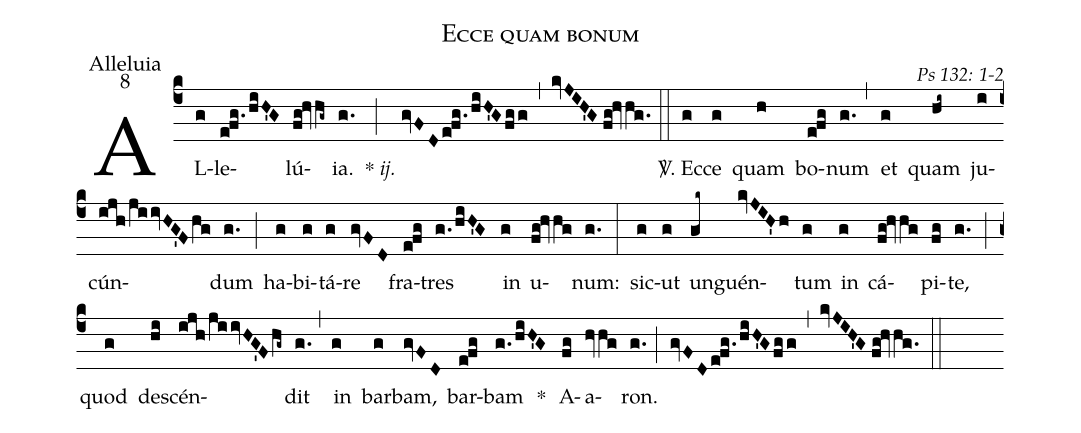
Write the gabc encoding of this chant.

name: Ecce quam bonum;
office-part: Alleluia;
mode: 8;
commentary: Ps 132: 1-2;
%%
(c4) AL(g)le(e!fg./hiH'G)lú(fg!hvhg~)ia.(g.) {*} <i>ij.</i>(;) (gvFDe!fg./hiH'Gfgg) (,) (kvJIH'G//fg!hvhg.) (::)
<sp>V/</sp>. Ec(g)ce(g) quam(h) bo(e!fg)num(g.) (,) et(g) quam(hi~) ju(i)cún(ijh/jiivHG'Fhg)dum(g.) (;) ha(g)bi(g)tá(g)re(gvFD) fra(e!fg)tres(g./hiH'G) in(g) u(fg!hvhg)num:(g.) (:)
sic(g)ut(g) un(gk~)guén(kvJIH'h)tum(g) in(g) cá(fg!hvhg)pi(fg)te,(g.) (;) quod(g) de(hi)scén(ijh/jiivHG'Fhg~)dit(g.) (,) in(g) bar(g)bam,(gvFD) bar(e!fg)bam(g./hiH'G) *() A(fg)a(hvhg)ron.(g.) (;) (gvFDe!fg./hiH'Gfgg) (,) (kvJIH'G//fg!hvhg.) (::)
